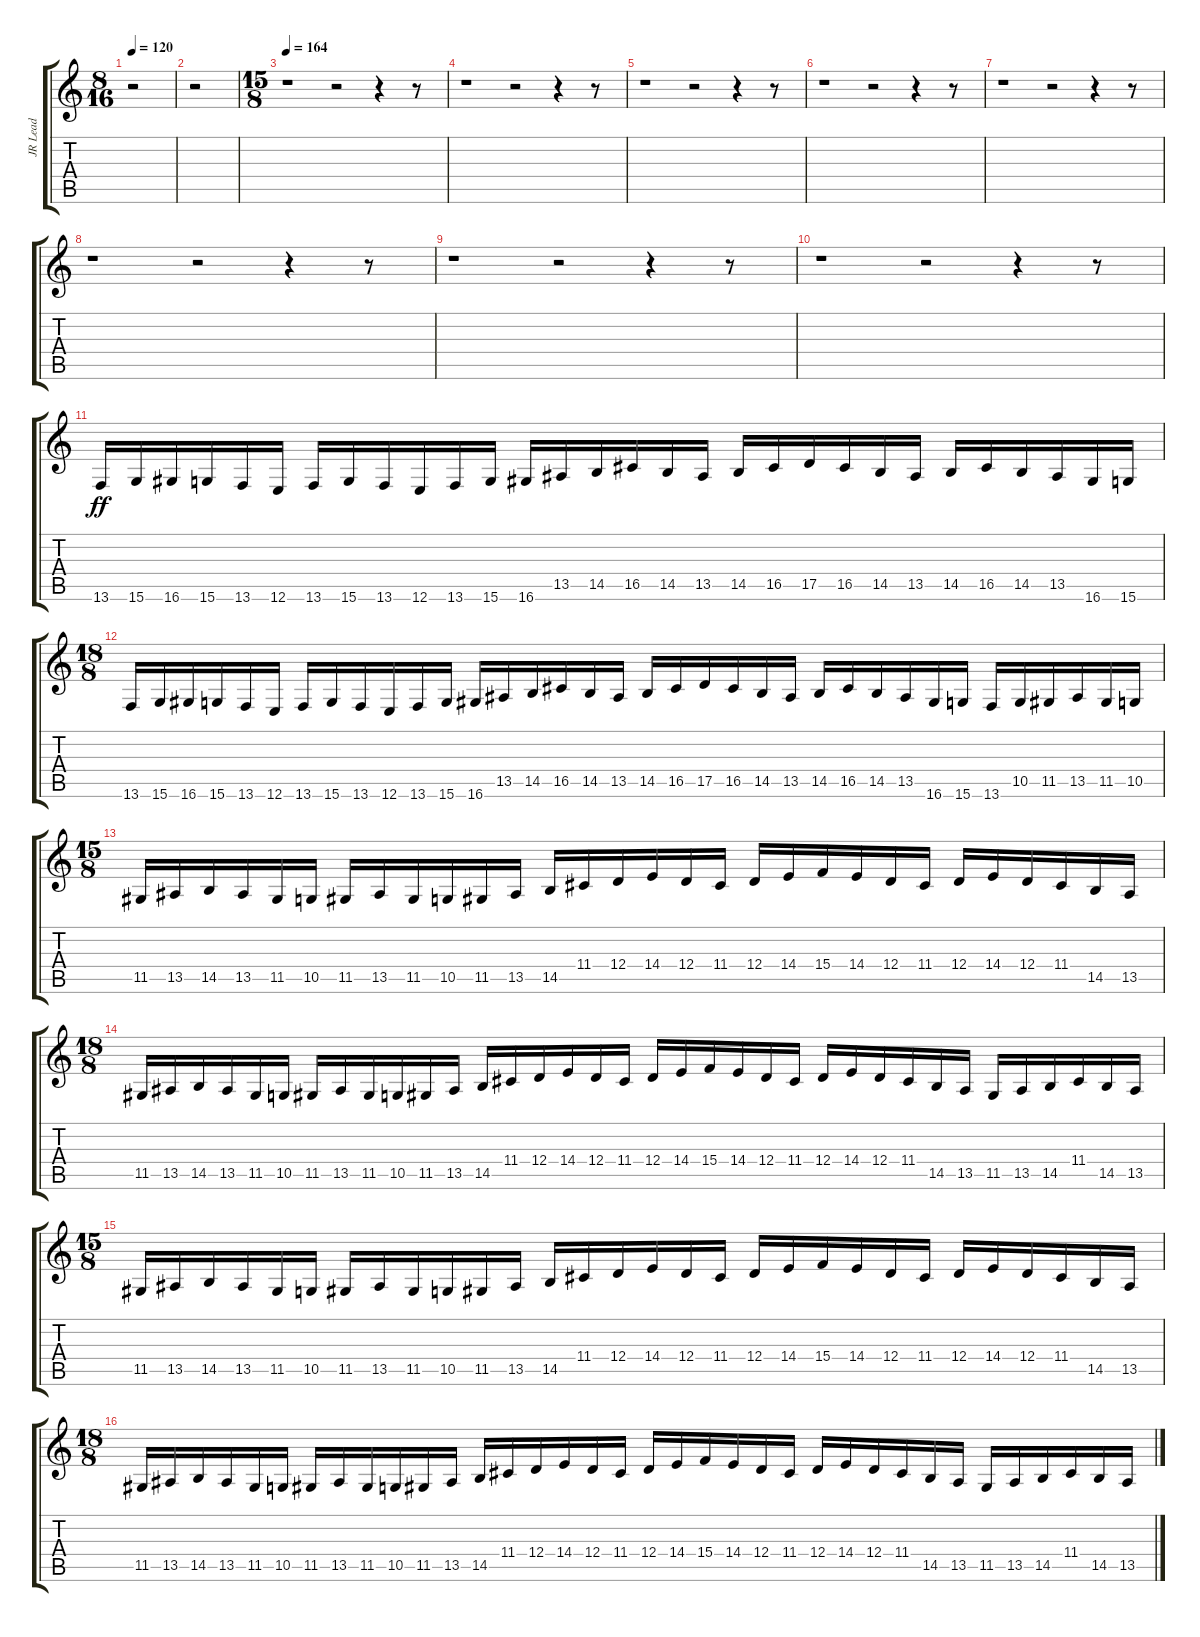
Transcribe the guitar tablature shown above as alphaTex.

\track ("JR Lead" "JR Lead") {instrument lead2sawtooth}
\staff {score tabs}
\tuning (E4 B3 G3 D3 A2 E2) {hide}
\ts (8 16)
\tempo 120
\clef g2
\ks c
r.2{dy f} |
r.2 |
\ts (15 8)
\tempo 164
r.1 r.2 r.4 r.8 |
r.1 r.2 r.4 r.8 |
r.1 r.2 r.4 r.8 |
r.1 r.2 r.4 r.8 |
r.1 r.2 r.4 r.8 |
r.1 r.2 r.4 r.8 |
r.1 r.2 r.4 r.8 |
r.1 r.2 r.4 r.8 |
13.6.16{dy ff volume 10 balance 16 instrument lead2sawtooth} 15.6.16 16.6.16 15.6.16 13.6.16 12.6.16 13.6.16 15.6.16 13.6.16 12.6.16 13.6.16 15.6.16 16.6.16 13.5.16 14.5.16 16.5.16 14.5.16 13.5.16 14.5.16 16.5.16 17.5.16 16.5.16 14.5.16 13.5.16 14.5.16 16.5.16 14.5.16 13.5.16 16.6.16 15.6.16 |
\ts (18 8)
13.6.16 15.6.16 16.6.16 15.6.16 13.6.16 12.6.16 13.6.16 15.6.16 13.6.16 12.6.16 13.6.16 15.6.16 16.6.16 13.5.16 14.5.16 16.5.16 14.5.16 13.5.16 14.5.16 16.5.16 17.5.16 16.5.16 14.5.16 13.5.16 14.5.16 16.5.16 14.5.16 13.5.16 16.6.16 15.6.16 13.6.16 10.5.16 11.5.16 13.5.16 11.5.16 10.5.16 |
\ts (15 8)
11.5.16 13.5.16 14.5.16 13.5.16 11.5.16 10.5.16 11.5.16 13.5.16 11.5.16 10.5.16 11.5.16 13.5.16 14.5.16 11.4.16 12.4.16 14.4.16 12.4.16 11.4.16 12.4.16 14.4.16 15.4.16 14.4.16 12.4.16 11.4.16 12.4.16 14.4.16 12.4.16 11.4.16 14.5.16 13.5.16 |
\ts (18 8)
11.5.16 13.5.16 14.5.16 13.5.16 11.5.16 10.5.16 11.5.16 13.5.16 11.5.16 10.5.16 11.5.16 13.5.16 14.5.16 11.4.16 12.4.16 14.4.16 12.4.16 11.4.16 12.4.16 14.4.16 15.4.16 14.4.16 12.4.16 11.4.16 12.4.16 14.4.16 12.4.16 11.4.16 14.5.16 13.5.16 11.5.16 13.5.16 14.5.16 11.4.16 14.5.16 13.5.16 |
\ts (15 8)
11.5.16 13.5.16 14.5.16 13.5.16 11.5.16 10.5.16 11.5.16 13.5.16 11.5.16 10.5.16 11.5.16 13.5.16 14.5.16 11.4.16 12.4.16 14.4.16 12.4.16 11.4.16 12.4.16 14.4.16 15.4.16 14.4.16 12.4.16 11.4.16 12.4.16 14.4.16 12.4.16 11.4.16 14.5.16 13.5.16 |
\ts (18 8)
11.5.16 13.5.16 14.5.16 13.5.16 11.5.16 10.5.16 11.5.16 13.5.16 11.5.16 10.5.16 11.5.16 13.5.16 14.5.16 11.4.16 12.4.16 14.4.16 12.4.16 11.4.16 12.4.16 14.4.16 15.4.16 14.4.16 12.4.16 11.4.16 12.4.16 14.4.16 12.4.16 11.4.16 14.5.16 13.5.16 11.5.16 13.5.16 14.5.16 11.4.16 14.5.16 13.5.16
